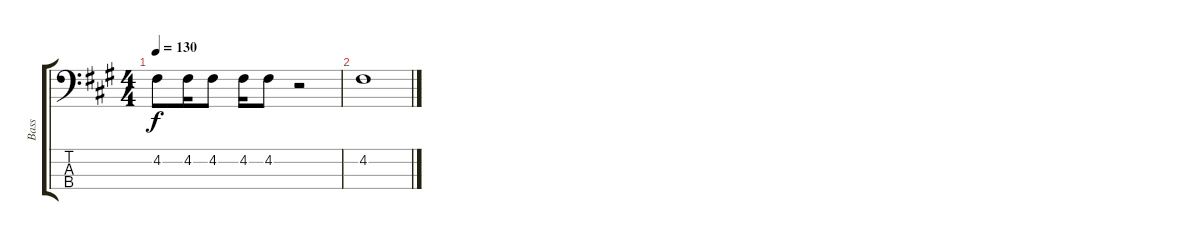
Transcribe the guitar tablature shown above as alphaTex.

\track ("Bass" "Bass") {instrument electricguitarmuted}
\staff {score tabs}
\tuning (G2 D2 A1 E1) {hide}
\ts (4 4)
\tempo 130
\clef f4
\ks f#minor
4.2.8{dy f} 4.2.16 4.2.8 4.2.16 4.2.8 r.2 |
4.2.1
